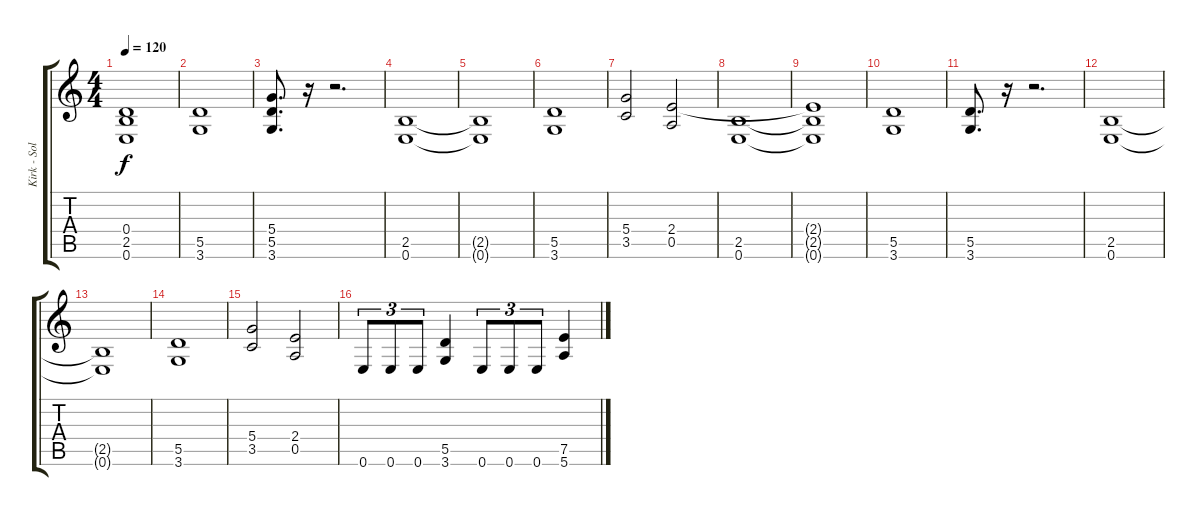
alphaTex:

\track ("Kirk - Solo" "Kirk - Sol") {instrument distortionguitar}
\staff {score tabs}
\tuning (E4 B3 G3 D3 A2 E2) {hide}
\ts (4 4)
\tempo 120
\clef g2
\ks c
(0.4 2.5{t} 0.6{t}).1{dy f} |
(5.5 3.6).1 |
(5.4 5.5 3.6).8{d} r.16 r.2{d} |
(2.5 0.6).1 |
(2.5{t} 0.6{t}).1 |
(5.5 3.6).1 |
(5.4 3.5).2 (2.4 0.5).2 |
(2.5 0.6).1 |
(2.4{t} 2.5{t} 0.6{t}).1 |
(5.5 3.6).1 |
(5.5 3.6).8{d} r.16 r.2{d} |
(2.5 0.6).1 |
(2.5{t} 0.6{t}).1 |
(5.5 3.6).1 |
(5.4 3.5).2 (2.4 0.5).2 |
0.6.8{tu (3 2)} 0.6.8{tu (3 2)} 0.6.8{tu (3 2)} (5.5 3.6).4 0.6.8{tu (3 2)} 0.6.8{tu (3 2)} 0.6.8{tu (3 2)} (7.5 5.6).4
